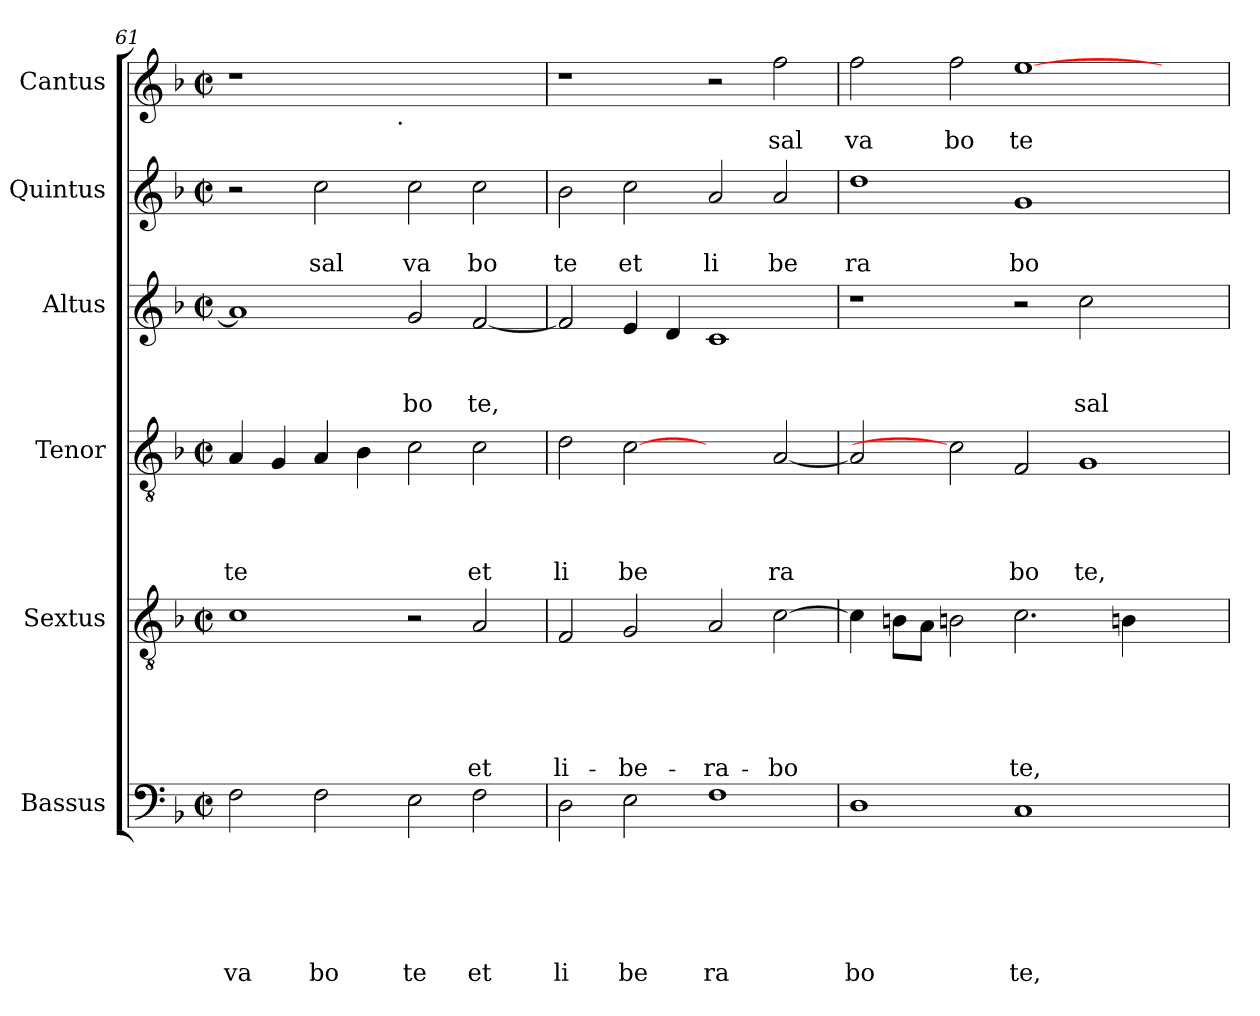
**kern	**text	**text	**text	**text	**text	**text	**kern	**text	**text	**text	**text	**text	**kern	**text	**text	**text	**text	**kern	**text	**text	**text	**kern	**text	**text	**kern	**text
*part6	*part6	*part6	*part6	*part6	*part6	*part6	*part5	*part5	*part5	*part5	*part5	*part5	*part4	*part4	*part4	*part4	*part4	*part3	*part3	*part3	*part3	*part2	*part2	*part2	*part1	*part1
*staff6	*staff6	*staff6	*staff6	*staff6	*staff6	*staff6	*staff5	*staff5	*staff5	*staff5	*staff5	*staff5	*staff4	*staff4	*staff4	*staff4	*staff4	*staff3	*staff3	*staff3	*staff3	*staff2	*staff2	*staff2	*staff1	*staff1
*I"Bassus	*	*	*	*	*	*	*I"Sextus	*	*	*	*	*	*I"Tenor	*	*	*	*	*I"Altus	*	*	*	*I"Quintus	*	*	*I"Cantus	*
*clefF4	*	*	*	*	*	*	*clefGv2	*	*	*	*	*	*clefGv2	*	*	*	*	*clefG2	*	*	*	*clefG2	*	*	*clefG2	*
*k[b-]	*	*	*	*	*	*	*k[b-]	*	*	*	*	*	*k[b-]	*	*	*	*	*k[b-]	*	*	*	*k[b-]	*	*	*k[b-]	*
*F:	*	*	*	*	*	*	*F:	*	*	*	*	*	*F:	*	*	*	*	*F:	*	*	*	*F:	*	*	*F:	*
*M2/2	*	*	*	*	*	*	*M2/2	*	*	*	*	*	*M2/2	*	*	*	*	*M2/2	*	*	*	*M2/2	*	*	*M2/2	*
*met(c|)	*	*	*	*	*	*	*met(c|)	*	*	*	*	*	*met(c|)	*	*	*	*	*met(c|)	*	*	*	*met(c|)	*	*	*met(c|)	*
=61	=61	=61	=61	=61	=61	=61	=61	=61	=61	=61	=61	=61	=61	=61	=61	=61	=61	=61	=61	=61	=61	=61	=61	=61	=61	=61
!	!	!	!	!	!	!LO:LY:b	!	!	!	!	!	!	!	!	!	!	!LO:LY:b	!	!	!	!	!	!	!	!	!
*	*	*	*	*	*	*	*	*	*	*	*	*	*	*	*	*	*	*	*	*	*	*	*	*	*^	*
2F\	.	.	.	.	.	va	1c	.	.	.	.	.	4A/	.	.	.	te	1a]	.	.	.	2r	.	.	1r	2ryy	.
.	.	.	.	.	.	.	.	.	.	.	.	.	4G/	.	.	.	.	.	.	.	.	.	.	.	.	.	.
!	!	!	!	!	!	!LO:LY:b	!	!	!	!	!	!	!	!	!	!	!	!	!	!	!	!	!	!LO:LY:b	!	!	!
2F\	.	.	.	.	.	bo	.	.	.	.	.	.	4A/	.	.	.	.	.	.	.	.	2cc\	.	sal	.	4...ryy	.
.	.	.	.	.	.	.	.	.	.	.	.	.	4B-\	.	.	.	.	.	.	.	.	.	.	.	.	.	.
!	!	!	!	!	!	!	!	!	!	!	!	!	!	!	!	!	!	!	!	!	!	!	!	!	!	!LO:TX:b:t=.	!
.	.	.	.	.	.	.	.	.	.	.	.	.	.	.	.	.	.	.	.	.	.	.	.	.	.	1ryy	.
!	!	!	!	!	!	!LO:LY:b	!	!	!	!	!	!	!	!	!	!	!	!	!	!	!LO:LY:b	!	!	!LO:LY:b	!	!	!
2E\	.	.	.	.	.	te	2r	.	.	.	.	.	2c\	.	.	.	.	2g/	.	.	bo	2cc\	.	va	1ryy	.	.
!	!	!	!	!	!	!LO:LY:b	!	!	!	!	!	!LO:LY:b	!	!	!	!	!LO:LY:b	!	!	!	!LO:LY:b	!	!	!LO:LY:b	!	!	!
2F\	.	.	.	.	.	et	2A/	.	.	.	.	et	2c\	.	.	.	et	[>2f/	.	.	te,	2cc\	.	bo	.	.	.
.	.	.	.	.	.	.	.	.	.	.	.	.	.	.	.	.	.	.	.	.	.	.	.	.	.	32ryy	.
!!LO:PB:g=z
=62	=62	=62	=62	=62	=62	=62	=62	=62	=62	=62	=62	=62	=62	=62	=62	=62	=62	=62	=62	=62	=62	=62	=62	=62	=62	=62	=62
!	!	!	!	!	!	!LO:LY:b	!	!	!	!	!	!LO:LY:b	!	!	!	!	!LO:LY:b	!	!	!	!	!	!	!LO:LY:b	!	!	!
*	*	*	*	*	*	*	*	*	*	*	*	*	*	*	*	*	*	*	*	*	*	*	*	*	*v	*v	*
2D\	.	.	.	.	.	li	2F/	.	.	.	.	li-	2d\	.	.	.	li	2f/]	.	.	.	2b-\	.	te	1r	.
!	!	!	!	!	!	!LO:LY:b	!	!	!	!	!	!LO:LY:b	!	!	!	!	!LO:LY:b	!	!	!	!	!	!	!LO:LY:b	!	!
2E\	.	.	.	.	.	be	2G/	.	.	.	.	-be-	[2c	.	.	.	be	4e/	.	.	.	2cc\	.	et	.	.
.	.	.	.	.	.	.	.	.	.	.	.	.	.	.	.	.	.	4d/	.	.	.	.	.	.	.	.
!	!	!	!	!	!	!LO:LY:b	!	!	!	!	!	!LO:LY:b	!	!	!	!	!	!	!	!	!	!	!	!LO:LY:b	!	!
1F	.	.	.	.	.	ra	2A/	.	.	.	.	-ra-	2ryy	.	.	.	.	1c	.	.	.	2a/	.	li	2r	.
!	!	!	!	!	!	!	!	!	!	!	!	!LO:LY:b	!	!	!	!	!LO:LY:b	!	!	!	!	!	!	!LO:LY:b	!	!LO:LY:b
.	.	.	.	.	.	.	[>2c\	.	.	.	.	-bo	[<2A/	.	.	.	ra	.	.	.	.	2a/	.	be	2ff\	sal
=63	=63	=63	=63	=63	=63	=63	=63	=63	=63	=63	=63	=63	=63	=63	=63	=63	=63	=63	=63	=63	=63	=63	=63	=63	=63	=63
!	!	!	!	!	!	!LO:LY:b	!	!	!	!	!	!	!	!	!	!	!	!	!	!	!	!	!	!LO:LY:b	!	!LO:LY:b
1D	.	.	.	.	.	bo	4c\]	.	.	.	.	.	2A/]	.	.	.	.	1r	.	.	.	1dd	.	ra	2ff\	va
.	.	.	.	.	.	.	8Bn\L	.	.	.	.	.	.	.	.	.	.	.	.	.	.	.	.	.	.	.
.	.	.	.	.	.	.	8A\J	.	.	.	.	.	.	.	.	.	.	.	.	.	.	.	.	.	.	.
!	!	!	!	!	!	!	!	!	!	!	!	!	!	!	!	!	!	!	!	!	!	!	!	!	!	!LO:LY:b
.	.	.	.	.	.	.	2Bn\	.	.	.	.	.	2c]	.	.	.	.	.	.	.	.	.	.	.	2ff\	bo
!	!	!	!	!	!	!LO:LY:b	!	!	!	!	!	!LO:LY:b	!	!	!	!	!LO:LY:b	!	!	!	!	!	!	!LO:LY:b	!	!LO:LY:b
1C	.	.	.	.	.	te,	2.c\	.	.	.	.	te,	2F/	.	.	.	bo	2r	.	.	.	1g	.	bo	[>1ee	te
!	!	!	!	!	!	!	!	!	!	!	!	!	!	!	!	!	!LO:LY:b	!	!	!	!LO:LY:b	!	!	!	!	!
.	.	.	.	.	.	.	.	.	.	.	.	.	1G	.	.	.	te,	2cc\	.	.	sal	.	.	.	.	.
.	.	.	.	.	.	.	4Bn\	.	.	.	.	.	.	.	.	.	.	.	.	.	.	.	.	.	.	.
2ryy	.	.	.	.	.	.	2ryy	.	.	.	.	.	.	.	.	.	.	2ryy	.	.	.	2ryy	.	.	2ryy	.
=	=	=	=	=	=	=	=	=	=	=	=	=	=	=	=	=	=	=	=	=	=	=	=	=	=	=
*-	*-	*-	*-	*-	*-	*-	*-	*-	*-	*-	*-	*-	*-	*-	*-	*-	*-	*-	*-	*-	*-	*-	*-	*-	*-	*-
